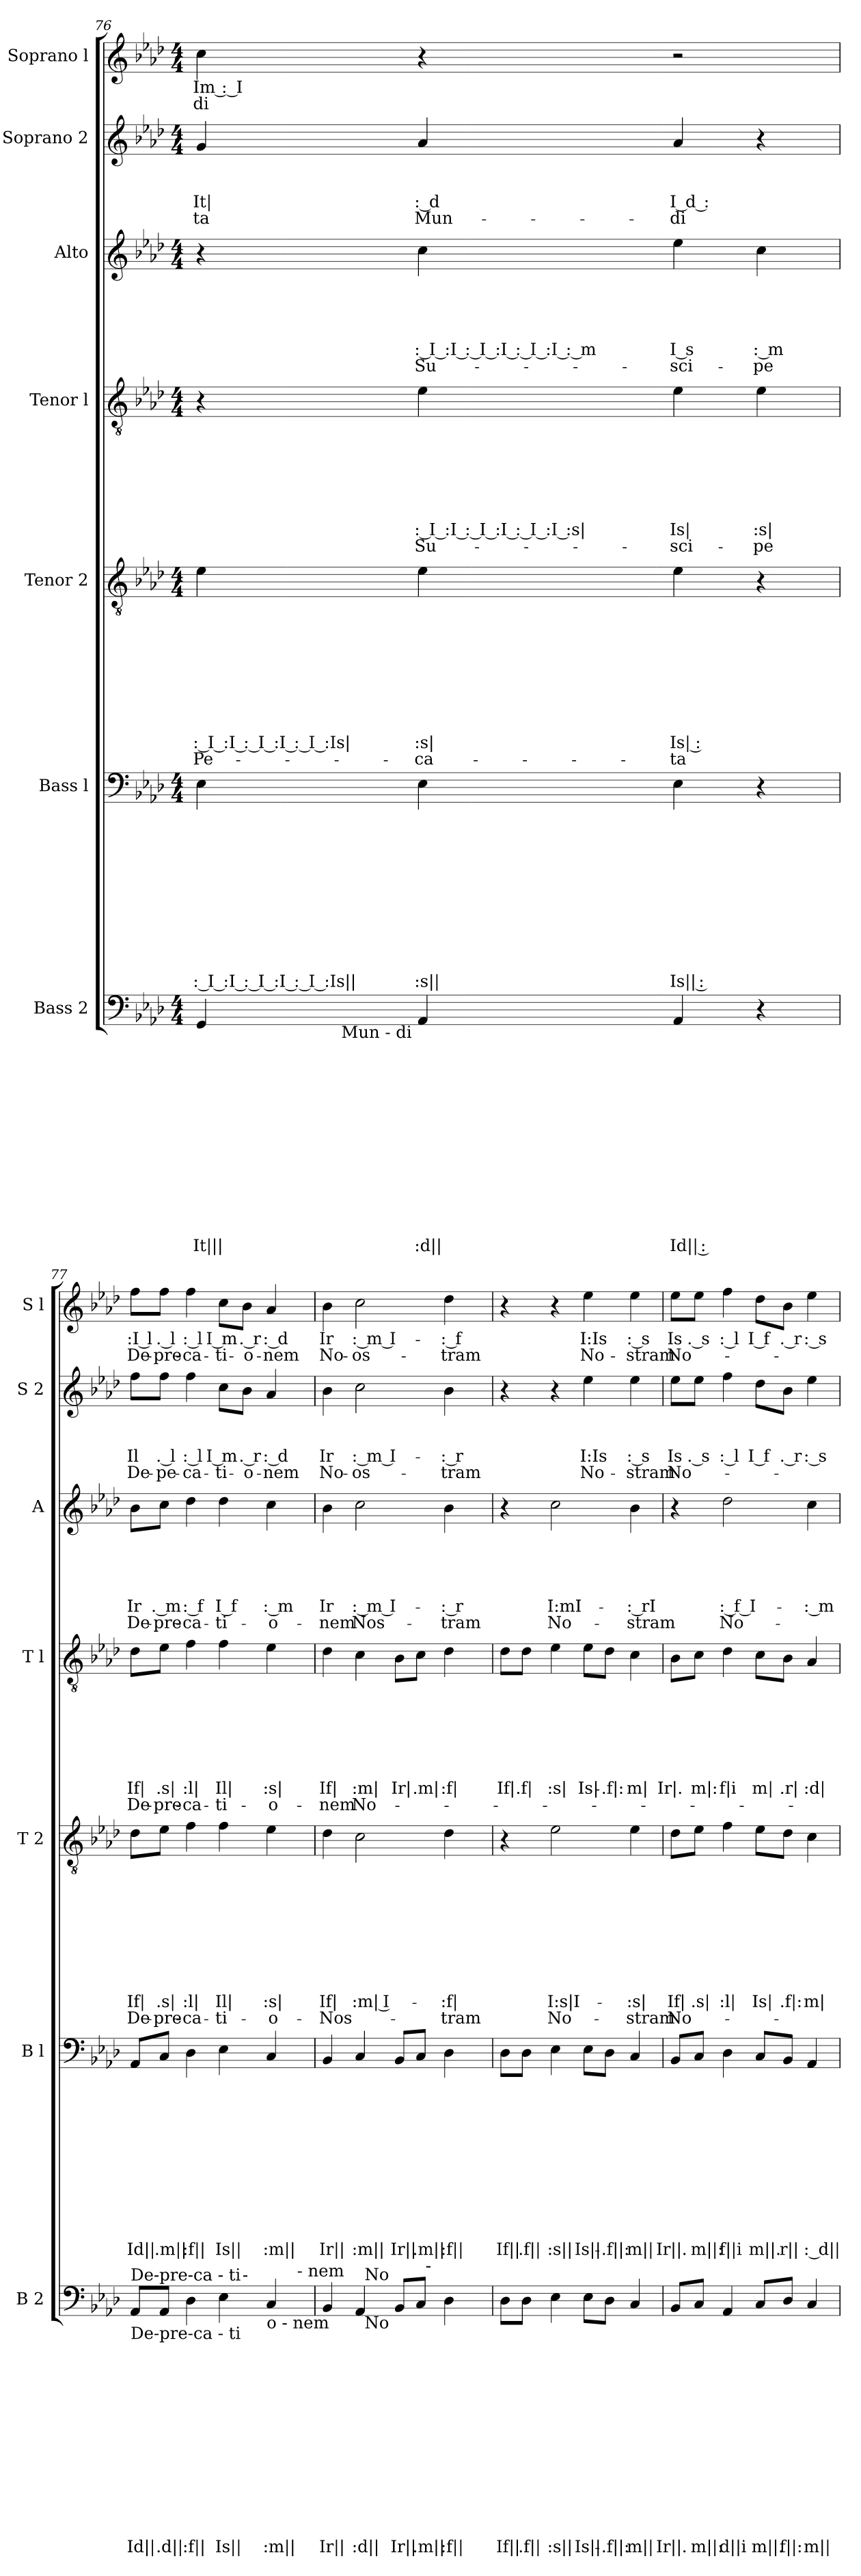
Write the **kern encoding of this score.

**kern	**text	**text	**text	**text	**text	**text	**text	**text	**text	**text	**text	**text	**text	**kern	**text	**text	**text	**text	**text	**text	**text	**text	**text	**text	**text	**kern	**text	**text	**text	**text	**text	**text	**text	**text	**text	**text	**kern	**text	**text	**text	**text	**text	**text	**text	**text	**kern	**text	**text	**text	**text	**text	**text	**kern	**text	**text	**text	**text	**kern	**text	**text
*part7	*part7	*part7	*part7	*part7	*part7	*part7	*part7	*part7	*part7	*part7	*part7	*part7	*part7	*part6	*part6	*part6	*part6	*part6	*part6	*part6	*part6	*part6	*part6	*part6	*part6	*part5	*part5	*part5	*part5	*part5	*part5	*part5	*part5	*part5	*part5	*part5	*part4	*part4	*part4	*part4	*part4	*part4	*part4	*part4	*part4	*part3	*part3	*part3	*part3	*part3	*part3	*part3	*part2	*part2	*part2	*part2	*part2	*part1	*part1	*part1
*staff7	*staff7	*staff7	*staff7	*staff7	*staff7	*staff7	*staff7	*staff7	*staff7	*staff7	*staff7	*staff7	*staff7	*staff6	*staff6	*staff6	*staff6	*staff6	*staff6	*staff6	*staff6	*staff6	*staff6	*staff6	*staff6	*staff5	*staff5	*staff5	*staff5	*staff5	*staff5	*staff5	*staff5	*staff5	*staff5	*staff5	*staff4	*staff4	*staff4	*staff4	*staff4	*staff4	*staff4	*staff4	*staff4	*staff3	*staff3	*staff3	*staff3	*staff3	*staff3	*staff3	*staff2	*staff2	*staff2	*staff2	*staff2	*staff1	*staff1	*staff1
*I"Bass 2	*	*	*	*	*	*	*	*	*	*	*	*	*	*I"Bass l	*	*	*	*	*	*	*	*	*	*	*	*I"Tenor 2	*	*	*	*	*	*	*	*	*	*	*I"Tenor l	*	*	*	*	*	*	*	*	*I"Alto	*	*	*	*	*	*	*I"Soprano 2	*	*	*	*	*I"Soprano l	*	*
*I'B 2	*	*	*	*	*	*	*	*	*	*	*	*	*	*I'B l	*	*	*	*	*	*	*	*	*	*	*	*I'T 2	*	*	*	*	*	*	*	*	*	*	*I'T l	*	*	*	*	*	*	*	*	*I'A	*	*	*	*	*	*	*I'S 2	*	*	*	*	*I'S l	*	*
*clefF4	*	*	*	*	*	*	*	*	*	*	*	*	*	*clefF4	*	*	*	*	*	*	*	*	*	*	*	*clefGv2	*	*	*	*	*	*	*	*	*	*	*clefGv2	*	*	*	*	*	*	*	*	*clefG2	*	*	*	*	*	*	*clefG2	*	*	*	*	*clefG2	*	*
*k[b-e-a-d-]	*	*	*	*	*	*	*	*	*	*	*	*	*	*k[b-e-a-d-]	*	*	*	*	*	*	*	*	*	*	*	*k[b-e-a-d-]	*	*	*	*	*	*	*	*	*	*	*k[b-e-a-d-]	*	*	*	*	*	*	*	*	*k[b-e-a-d-]	*	*	*	*	*	*	*k[b-e-a-d-]	*	*	*	*	*k[b-e-a-d-]	*	*
*A-:	*	*	*	*	*	*	*	*	*	*	*	*	*	*A-:	*	*	*	*	*	*	*	*	*	*	*	*A-:	*	*	*	*	*	*	*	*	*	*	*A-:	*	*	*	*	*	*	*	*	*A-:	*	*	*	*	*	*	*A-:	*	*	*	*	*A-:	*	*
*M4/4	*	*	*	*	*	*	*	*	*	*	*	*	*	*M4/4	*	*	*	*	*	*	*	*	*	*	*	*M4/4	*	*	*	*	*	*	*	*	*	*	*M4/4	*	*	*	*	*	*	*	*	*M4/4	*	*	*	*	*	*	*M4/4	*	*	*	*	*M4/4	*	*
=76	=76	=76	=76	=76	=76	=76	=76	=76	=76	=76	=76	=76	=76	=76	=76	=76	=76	=76	=76	=76	=76	=76	=76	=76	=76	=76	=76	=76	=76	=76	=76	=76	=76	=76	=76	=76	=76	=76	=76	=76	=76	=76	=76	=76	=76	=76	=76	=76	=76	=76	=76	=76	=76	=76	=76	=76	=76	=76	=76	=76
!LO:TX:a:t=Pe - ca - ta	!	!	!	!	!	!	!	!	!	!	!	!	!	!	!	!	!	!	!	!	!	!	!	!	!	!	!	!	!	!	!	!	!	!	!	!	!	!	!	!	!	!	!	!	!	!	!	!	!	!	!	!	!	!	!	!	!	!	!	!
!	!	!	!	!	!	!	!	!	!	!	!	!	!LO:LY:b:rj	!	!	!	!	!	!	!	!	!	!	!	!LO:LY:b:rj	!	!	!	!	!	!	!	!	!	!LO:LY:b:rj	!LO:LY:b:rj	!	!	!	!	!	!	!	!	!	!	!	!	!	!	!	!	!	!	!	!LO:LY:b:rj	!LO:LY:b:rj	!	!LO:LY:b:rj	!LO:LY:b:rj
*^	*	*	*	*	*	*	*	*	*	*	*	*	*	*	*	*	*	*	*	*	*	*	*	*	*	*	*	*	*	*	*	*	*	*	*	*	*	*	*	*	*	*	*	*	*	*	*	*	*	*	*	*	*	*	*	*	*	*	*	*
4GG/	8.ryy	.	.	.	.	.	.	.	.	.	.	.	.	It|||	4E-\	.	.	.	.	.	.	.	.	.	.	-: I :I : I :I : I :Is||	4e-\	.	.	.	.	.	.	.	.	-: I :I : I :I : I :Is|	Pe-	4r	.	.	.	.	.	.	.	.	4r	.	.	.	.	.	.	4g/	.	.	It|	-ta	4cc\	Im : I	-di
!	!LO:TX:b:t=Mun - di	!	!	!	!	!	!	!	!	!	!	!	!	!	!	!	!	!	!	!	!	!	!	!	!	!	!	!	!	!	!	!	!	!	!	!	!	!	!	!	!	!	!	!	!	!	!	!	!	!	!	!	!	!	!	!	!	!	!	!	!
.	2ryy	.	.	.	.	.	.	.	.	.	.	.	.	.	.	.	.	.	.	.	.	.	.	.	.	.	.	.	.	.	.	.	.	.	.	.	.	.	.	.	.	.	.	.	.	.	.	.	.	.	.	.	.	.	.	.	.	.	.	.	.
!	!	!	!	!	!	!	!	!	!	!	!	!	!	!LO:LY:b:rj	!	!	!	!	!	!	!	!	!	!	!	!LO:LY:b:rj	!	!	!	!	!	!	!	!	!	!LO:LY:b:rj	!LO:LY:b:rj	!	!	!	!	!	!	!	!LO:LY:b:rj	!LO:LY:b:rj	!	!	!	!	!	!LO:LY:b:rj	!LO:LY:b:rj	!	!	!	!LO:LY:b:rj	!LO:LY:b:rj	!	!	!
4AA-/	.	.	.	.	.	.	.	.	.	.	.	.	.	:d||	4E-\	.	.	.	.	.	.	.	.	.	.	:s||	4e-\	.	.	.	.	.	.	.	.	:s|	-ca-	4e-\	.	.	.	.	.	.	-: I :I : I :I : I :I :s|	Su-	4cc\	.	.	.	.	-: I :I : I :I : I :I : m	Su-	4a-/	.	.	: d	Mun-	4r	.	.
!	!	!	!	!	!	!	!	!	!	!	!	!	!	!LO:LY:b:rj	!	!	!	!	!	!	!	!	!	!	!	!LO:LY:b:rj	!	!	!	!	!	!	!	!	!	!LO:LY:b:rj	!LO:LY:b:rj	!	!	!	!	!	!	!	!LO:LY:b:rj	!LO:LY:b:rj	!	!	!	!	!	!LO:LY:b:rj	!LO:LY:b:rj	!	!	!	!LO:LY:b:rj	!LO:LY:b:rj	!	!	!
4AA-/	.	.	.	.	.	.	.	.	.	.	.	.	.	Id|| :	4E-\	.	.	.	.	.	.	.	.	.	.	Is|| :	4e-\	.	.	.	.	.	.	.	.	Is| :	-ta	4e-\	.	.	.	.	.	.	Is|	-sci-	4ee-\	.	.	.	.	I s	-sci-	4a-/	.	.	I d :	-di	2r	.	.
.	4ryy	.	.	.	.	.	.	.	.	.	.	.	.	.	.	.	.	.	.	.	.	.	.	.	.	.	.	.	.	.	.	.	.	.	.	.	.	.	.	.	.	.	.	.	.	.	.	.	.	.	.	.	.	.	.	.	.	.	.	.	.
!	!	!	!	!	!	!	!	!	!	!	!	!	!	!	!	!	!	!	!	!	!	!	!	!	!	!	!	!	!	!	!	!	!	!	!	!	!	!	!	!	!	!	!	!	!LO:LY:b:rj	!LO:LY:b:rj	!	!	!	!	!	!LO:LY:b:rj	!LO:LY:b:rj	!	!	!	!	!	!	!	!
4r	.	.	.	.	.	.	.	.	.	.	.	.	.	.	4r	.	.	.	.	.	.	.	.	.	.	.	4r	.	.	.	.	.	.	.	.	.	.	4e-\	.	.	.	.	.	.	:s|	-pe	4cc\	.	.	.	.	: m	-pe	4r	.	.	.	.	.	.	.
.	16ryy	.	.	.	.	.	.	.	.	.	.	.	.	.	.	.	.	.	.	.	.	.	.	.	.	.	.	.	.	.	.	.	.	.	.	.	.	.	.	.	.	.	.	.	.	.	.	.	.	.	.	.	.	.	.	.	.	.	.	.	.
=77	=77	=77	=77	=77	=77	=77	=77	=77	=77	=77	=77	=77	=77	=77	=77	=77	=77	=77	=77	=77	=77	=77	=77	=77	=77	=77	=77	=77	=77	=77	=77	=77	=77	=77	=77	=77	=77	=77	=77	=77	=77	=77	=77	=77	=77	=77	=77	=77	=77	=77	=77	=77	=77	=77	=77	=77	=77	=77	=77	=77	=77
!LO:TX:b:t=De-pre-ca - ti	!	!	!	!	!	!	!	!	!	!	!	!	!	!	!	!	!	!	!	!	!	!	!	!	!	!	!	!	!	!	!	!	!	!	!	!	!	!	!	!	!	!	!	!	!	!	!	!	!	!	!	!	!	!	!	!	!	!	!	!	!
!LO:TX:a:t=De-pre-ca - ti	!	!	!	!	!	!	!	!	!	!	!	!	!	!	!	!	!	!	!	!	!	!	!	!	!	!	!	!	!	!	!	!	!	!	!	!	!	!	!	!	!	!	!	!	!	!	!	!	!	!	!	!	!	!	!	!	!	!	!	!	!
!	!	!	!	!	!	!	!	!	!	!	!	!	!	!LO:LY:b:rj	!	!	!	!	!	!	!	!	!	!	!	!LO:LY:b:rj	!	!	!	!	!	!	!	!	!	!LO:LY:b:rj	!LO:LY:b:rj	!	!	!	!	!	!	!	!LO:LY:b:rj	!LO:LY:b:rj	!	!	!	!	!	!LO:LY:b:rj	!LO:LY:b:rj	!	!	!	!LO:LY:b:rj	!LO:LY:b:rj	!	!LO:LY:b:rj	!LO:LY:b:rj
*	*^	*	*	*	*	*	*	*	*	*	*	*	*	*	*	*	*	*	*	*	*	*	*	*	*	*	*	*	*	*	*	*	*	*	*	*	*	*	*	*	*	*	*	*	*	*	*	*	*	*	*	*	*	*	*	*	*	*	*	*	*
8AA-/L	2ryy	2ryy	.	.	.	.	.	.	.	.	.	.	.	.	Id||	8AA-/L	.	.	.	.	.	.	.	.	.	.	Id||	8d-\L	.	.	.	.	.	.	.	.	If|	De-	8d-\L	.	.	.	.	.	.	If|	De-	8b-\L	.	.	.	.	Ir	De-	8ff\L	.	.	Il	De-	8ff\L	:I l	De-
!	!	!	!	!	!	!	!	!	!	!	!	!	!	!	!LO:LY:b:rj	!	!	!	!	!	!	!	!	!	!	!	!LO:LY:b:rj	!	!	!	!	!	!	!	!	!	!LO:LY:b:rj	!LO:LY:b:rj	!	!	!	!	!	!	!	!LO:LY:b:rj	!LO:LY:b:rj	!	!	!	!	!	!LO:LY:b:rj	!LO:LY:b:rj	!	!	!	!LO:LY:b:rj	!LO:LY:b:rj	!	!LO:LY:b:rj	!LO:LY:b:rj
8AA-/J	.	.	.	.	.	.	.	.	.	.	.	.	.	.	.d||	8C/J	.	.	.	.	.	.	.	.	.	.	.m||	8e-\J	.	.	.	.	.	.	.	.	.s|	-pre-	8e-\J	.	.	.	.	.	.	.s|	-pre-	8cc\J	.	.	.	.	. m	-pre-	8ff\J	.	.	. l	-pe-	8ff\J	. l	-pre-
!	!	!	!	!	!	!	!	!	!	!	!	!	!	!	!LO:LY:b:rj	!	!	!	!	!	!	!	!	!	!	!	!LO:LY:b:rj	!	!	!	!	!	!	!	!	!	!LO:LY:b:rj	!LO:LY:b:rj	!	!	!	!	!	!	!	!LO:LY:b:rj	!LO:LY:b:rj	!	!	!	!	!	!LO:LY:b:rj	!LO:LY:b:rj	!	!	!	!LO:LY:b:rj	!LO:LY:b:rj	!	!LO:LY:b:rj	!LO:LY:b:rj
4D-\	.	.	.	.	.	.	.	.	.	.	.	.	.	.	:f||	4D-\	.	.	.	.	.	.	.	.	.	.	:f||	4f\	.	.	.	.	.	.	.	.	:l|	-ca-	4f\	.	.	.	.	.	.	:l|	-ca-	4dd-\	.	.	.	.	: f	-ca-	4ff\	.	.	: l	-ca-	4ff\	: l	-ca-
!	!	!	!	!	!	!	!	!	!	!	!	!	!	!	!LO:LY:b:rj	!	!	!	!	!	!	!	!	!	!	!	!LO:LY:b:rj	!	!	!	!	!	!	!	!	!	!LO:LY:b:rj	!LO:LY:b:rj	!	!	!	!	!	!	!	!LO:LY:b:rj	!LO:LY:b:rj	!	!	!	!	!	!LO:LY:b:rj	!LO:LY:b:rj	!	!	!	!LO:LY:b:rj	!LO:LY:b:rj	!	!LO:LY:b:rj	!LO:LY:b:rj
4E-\	8ryy	4ryy	.	.	.	.	.	.	.	.	.	.	.	.	Is||	4E-\	.	.	.	.	.	.	.	.	.	.	Is||	4f\	.	.	.	.	.	.	.	.	Il|	-ti-	4f\	.	.	.	.	.	.	Il|	-ti-	4dd-\	.	.	.	.	I f	-ti-	8cc\L	.	.	I m	-ti-	8cc\L	I m	-ti-
!	!LO:TX:a:t=-	!	!	!	!	!	!	!	!	!	!	!	!	!	!	!	!	!	!	!	!	!	!	!	!	!	!	!	!	!	!	!	!	!	!	!	!	!	!	!	!	!	!	!	!	!	!	!	!	!	!	!	!	!	!	!	!	!	!	!	!	!
!	!	!	!	!	!	!	!	!	!	!	!	!	!	!	!	!	!	!	!	!	!	!	!	!	!	!	!	!	!	!	!	!	!	!	!	!	!	!	!	!	!	!	!	!	!	!	!	!	!	!	!	!	!	!	!	!	!	!LO:LY:b:rj	!LO:LY:b:rj	!	!LO:LY:b:rj	!LO:LY:b:rj
.	4.ryy	.	.	.	.	.	.	.	.	.	.	.	.	.	.	.	.	.	.	.	.	.	.	.	.	.	.	.	.	.	.	.	.	.	.	.	.	.	.	.	.	.	.	.	.	.	.	.	.	.	.	.	.	.	8b-\J	.	.	. r	-o-	8b-\J	. r	-o-
!LO:TX:b:t=o - nem	!	!	!	!	!	!	!	!	!	!	!	!	!	!	!	!	!	!	!	!	!	!	!	!	!	!	!	!	!	!	!	!	!	!	!	!	!	!	!	!	!	!	!	!	!	!	!	!	!	!	!	!	!	!	!	!	!	!	!	!	!	!
!	!	!	!	!	!	!	!	!	!	!	!	!	!	!	!LO:LY:b:rj	!	!	!	!	!	!	!	!	!	!	!	!LO:LY:b:rj	!	!	!	!	!	!	!	!	!	!LO:LY:b:rj	!LO:LY:b:rj	!	!	!	!	!	!	!	!LO:LY:b:rj	!LO:LY:b:rj	!	!	!	!	!	!LO:LY:b:rj	!LO:LY:b:rj	!	!	!	!LO:LY:b:rj	!LO:LY:b:rj	!	!LO:LY:b:rj	!LO:LY:b:rj
4C</	.	8ryy	.	.	.	.	.	.	.	.	.	.	.	.	:m||	4C/	.	.	.	.	.	.	.	.	.	.	:m||	4e-\	.	.	.	.	.	.	.	.	:s|	-o-	4e-\	.	.	.	.	.	.	:s|	-o-	4cc\	.	.	.	.	: m	-o-	4a-/	.	.	: d	-nem	4a-/	: d	-nem
.	.	32ryy	.	.	.	.	.	.	.	.	.	.	.	.	.	.	.	.	.	.	.	.	.	.	.	.	.	.	.	.	.	.	.	.	.	.	.	.	.	.	.	.	.	.	.	.	.	.	.	.	.	.	.	.	.	.	.	.	.	.	.	.
!	!	!LO:TX:a:t=- nem	!	!	!	!	!	!	!	!	!	!	!	!	!	!	!	!	!	!	!	!	!	!	!	!	!	!	!	!	!	!	!	!	!	!	!	!	!	!	!	!	!	!	!	!	!	!	!	!	!	!	!	!	!	!	!	!	!	!	!	!
.	.	16.ryy	.	.	.	.	.	.	.	.	.	.	.	.	.	.	.	.	.	.	.	.	.	.	.	.	.	.	.	.	.	.	.	.	.	.	.	.	.	.	.	.	.	.	.	.	.	.	.	.	.	.	.	.	.	.	.	.	.	.	.	.
=78	=78	=78	=78	=78	=78	=78	=78	=78	=78	=78	=78	=78	=78	=78	=78	=78	=78	=78	=78	=78	=78	=78	=78	=78	=78	=78	=78	=78	=78	=78	=78	=78	=78	=78	=78	=78	=78	=78	=78	=78	=78	=78	=78	=78	=78	=78	=78	=78	=78	=78	=78	=78	=78	=78	=78	=78	=78	=78	=78	=78	=78	=78
!	!	!	!	!	!	!	!	!	!	!	!	!	!	!	!LO:LY:b:rj	!	!	!	!	!	!	!	!	!	!	!	!LO:LY:b:rj	!	!	!	!	!	!	!	!	!	!LO:LY:b:rj	!LO:LY:b:rj	!	!	!	!	!	!	!	!LO:LY:b:rj	!LO:LY:b:rj	!	!	!	!	!	!LO:LY:b:rj	!LO:LY:b:rj	!	!	!	!LO:LY:b:rj	!LO:LY:b:rj	!	!LO:LY:b:rj	!LO:LY:b:rj
4BB-/	4ryy	2ryy	.	.	.	.	.	.	.	.	.	.	.	.	Ir||	4BB-/	.	.	.	.	.	.	.	.	.	.	Ir||	4d-\	.	.	.	.	.	.	.	.	If|	-Nos-	4d-\	.	.	.	.	.	.	If|	-nem	4b-\	.	.	.	.	Ir	-nem	4b-\	.	.	Ir	No-	4b-\	Ir	No-
!	!	!	!	!	!	!	!	!	!	!	!	!	!	!	!LO:LY:b:rj	!	!	!	!	!	!	!	!	!	!	!	!LO:LY:b:rj	!	!	!	!	!	!	!	!	!	!LO:LY:b:rj	!	!	!	!	!	!	!	!	!LO:LY:b:rj	!LO:LY:b:rj	!	!	!	!	!	!LO:LY:b:rj	!LO:LY:b:rj	!	!	!	!LO:LY:b:rj	!LO:LY:b:rj	!	!LO:LY:b:rj	!LO:LY:b:rj
4AA-/	32ryy	.	.	.	.	.	.	.	.	.	.	.	.	.	:d||	4C/	.	.	.	.	.	.	.	.	.	.	:m||	2c\	.	.	.	.	.	.	.	.	:m| I-	.	4c\	.	.	.	.	.	.	:m|	No-	2cc\	.	.	.	.	: m I-	Nos-	2cc\	.	.	: m I-	-os-	2cc\	: m I-	-os-
!	!LO:TX:b:t=No	!	!	!	!	!	!	!	!	!	!	!	!	!	!	!	!	!	!	!	!	!	!	!	!	!	!	!	!	!	!	!	!	!	!	!	!	!	!	!	!	!	!	!	!	!	!	!	!	!	!	!	!	!	!	!	!	!	!	!	!	!
!	!LO:TX:a:t=No	!	!	!	!	!	!	!	!	!	!	!	!	!	!	!	!	!	!	!	!	!	!	!	!	!	!	!	!	!	!	!	!	!	!	!	!	!	!	!	!	!	!	!	!	!	!	!	!	!	!	!	!	!	!	!	!	!	!	!	!	!
.	2ryy	.	.	.	.	.	.	.	.	.	.	.	.	.	.	.	.	.	.	.	.	.	.	.	.	.	.	.	.	.	.	.	.	.	.	.	.	.	.	.	.	.	.	.	.	.	.	.	.	.	.	.	.	.	.	.	.	.	.	.	.	.
!	!	!	!	!	!	!	!	!	!	!	!	!	!	!	!LO:LY:b:rj	!	!	!	!	!	!	!	!	!	!	!	!LO:LY:b:rj	!	!	!	!	!	!	!	!	!	!	!	!	!	!	!	!	!	!	!LO:LY:b:rj	!	!	!	!	!	!	!	!	!	!	!	!	!	!	!	!
8BB-/L	.	8ryy	.	.	.	.	.	.	.	.	.	.	.	.	Ir||	8BB-/L	.	.	.	.	.	.	.	.	.	.	Ir||	.	.	.	.	.	.	.	.	.	.	.	8B-\L	.	.	.	.	.	.	Ir|	.	.	.	.	.	.	.	.	.	.	.	.	.	.	.	.
!	!	!	!	!	!	!	!	!	!	!	!	!	!	!	!LO:LY:b:rj	!	!	!	!	!	!	!	!	!	!	!	!LO:LY:b:rj	!	!	!	!	!	!	!	!	!	!	!	!	!	!	!	!	!	!	!LO:LY:b:rj	!	!	!	!	!	!	!	!	!	!	!	!	!	!	!	!
8C/J	.	32ryy	.	.	.	.	.	.	.	.	.	.	.	.	.m||	8C/J	.	.	.	.	.	.	.	.	.	.	.m||	.	.	.	.	.	.	.	.	.	.	.	8c\J	.	.	.	.	.	.	.m|	.	.	.	.	.	.	.	.	.	.	.	.	.	.	.	.
!	!	!LO:TX:a:t=-	!	!	!	!	!	!	!	!	!	!	!	!	!	!	!	!	!	!	!	!	!	!	!	!	!	!	!	!	!	!	!	!	!	!	!	!	!	!	!	!	!	!	!	!	!	!	!	!	!	!	!	!	!	!	!	!	!	!	!	!
.	.	4ryy	.	.	.	.	.	.	.	.	.	.	.	.	.	.	.	.	.	.	.	.	.	.	.	.	.	.	.	.	.	.	.	.	.	.	.	.	.	.	.	.	.	.	.	.	.	.	.	.	.	.	.	.	.	.	.	.	.	.	.	.
!	!	!	!	!	!	!	!	!	!	!	!	!	!	!	!LO:LY:b:rj	!	!	!	!	!	!	!	!	!	!	!	!LO:LY:b:rj	!	!	!	!	!	!	!	!	!	!LO:LY:b:rj	!LO:LY:b:rj	!	!	!	!	!	!	!	!LO:LY:b:rj	!	!	!	!	!	!	!LO:LY:b:rj	!LO:LY:b:rj	!	!	!	!LO:LY:b:rj	!LO:LY:b:rj	!	!LO:LY:b:rj	!LO:LY:b:rj
4D-\	.	.	.	.	.	.	.	.	.	.	.	.	.	.	:f||	4D-\	.	.	.	.	.	.	.	.	.	.	:f||	4d-\	.	.	.	.	.	.	.	.	-:f|	-tram	4d-\	.	.	.	.	.	.	:f|	.	4b-\	.	.	.	.	-: r	-tram	4b-\	.	.	-: r	-tram	4dd-\	-: f	-tram
.	8..ryy	.	.	.	.	.	.	.	.	.	.	.	.	.	.	.	.	.	.	.	.	.	.	.	.	.	.	.	.	.	.	.	.	.	.	.	.	.	.	.	.	.	.	.	.	.	.	.	.	.	.	.	.	.	.	.	.	.	.	.	.	.
.	.	16.ryy	.	.	.	.	.	.	.	.	.	.	.	.	.	.	.	.	.	.	.	.	.	.	.	.	.	.	.	.	.	.	.	.	.	.	.	.	.	.	.	.	.	.	.	.	.	.	.	.	.	.	.	.	.	.	.	.	.	.	.	.
!!LO:LB:g=z
=79	=79	=79	=79	=79	=79	=79	=79	=79	=79	=79	=79	=79	=79	=79	=79	=79	=79	=79	=79	=79	=79	=79	=79	=79	=79	=79	=79	=79	=79	=79	=79	=79	=79	=79	=79	=79	=79	=79	=79	=79	=79	=79	=79	=79	=79	=79	=79	=79	=79	=79	=79	=79	=79	=79	=79	=79	=79	=79	=79	=79	=79	=79
!	!	!	!	!	!	!	!	!	!	!	!	!	!	!	!LO:LY:b:rj	!	!	!	!	!	!	!	!	!	!	!	!LO:LY:b:rj	!	!	!	!	!	!	!	!	!	!	!	!	!	!	!	!	!	!	!LO:LY:b:rj	!	!	!	!	!	!	!	!	!	!	!	!	!	!	!	!
*v	*v	*v	*	*	*	*	*	*	*	*	*	*	*	*	*	*	*	*	*	*	*	*	*	*	*	*	*	*	*	*	*	*	*	*	*	*	*	*	*	*	*	*	*	*	*	*	*	*	*	*	*	*	*	*	*	*	*	*	*	*	*	*
8D-\L	.	.	.	.	.	.	.	.	.	.	.	.	If||	8D-\L	.	.	.	.	.	.	.	.	.	.	If||	4r	.	.	.	.	.	.	.	.	.	.	8d-\L	.	.	.	.	.	.	If|	.	4r	.	.	.	.	.	.	4r	.	.	.	.	4r	.	.
!	!	!	!	!	!	!	!	!	!	!	!	!	!LO:LY:b:rj	!	!	!	!	!	!	!	!	!	!	!	!LO:LY:b:rj	!	!	!	!	!	!	!	!	!	!	!	!	!	!	!	!	!	!	!LO:LY:b:rj	!	!	!	!	!	!	!	!	!	!	!	!	!	!	!	!
8D-\J	.	.	.	.	.	.	.	.	.	.	.	.	.f­||	8D-\J	.	.	.	.	.	.	.	.	.	.	.f­||	.	.	.	.	.	.	.	.	.	.	.	8d-\J	.	.	.	.	.	.	.f­|	.	.	.	.	.	.	.	.	.	.	.	.	.	.	.	.
!	!	!	!	!	!	!	!	!	!	!	!	!	!LO:LY:b:rj	!	!	!	!	!	!	!	!	!	!	!	!LO:LY:b:rj	!	!	!	!	!	!	!	!	!	!LO:LY:b:rj	!LO:LY:b:rj	!	!	!	!	!	!	!	!LO:LY:b:rj	!	!	!	!	!	!	!LO:LY:b:rj	!LO:LY:b:rj	!	!	!	!	!	!	!	!
4E-\	.	.	.	.	.	.	.	.	.	.	.	.	:s||	4E-\	.	.	.	.	.	.	.	.	.	.	:s||	2e-\	.	.	.	.	.	.	.	.	I:s|I-	No-	4e-\	.	.	.	.	.	.	:s|	.	2cc\	.	.	.	.	I:mI-	No-	4r	.	.	.	.	4r	.	.
!	!	!	!	!	!	!	!	!	!	!	!	!	!LO:LY:b:rj	!	!	!	!	!	!	!	!	!	!	!	!LO:LY:b:rj	!	!	!	!	!	!	!	!	!	!	!	!	!	!	!	!	!	!	!LO:LY:b:rj	!	!	!	!	!	!	!	!	!	!	!	!LO:LY:b:rj	!LO:LY:b:rj	!	!LO:LY:b:rj	!LO:LY:b:rj
8E-\L	.	.	.	.	.	.	.	.	.	.	.	.	Is||-	8E-\L	.	.	.	.	.	.	.	.	.	.	Is||-	.	.	.	.	.	.	.	.	.	.	.	8e-\L	.	.	.	.	.	.	Is|-	.	.	.	.	.	.	.	.	4ee-\	.	.	I:Is	No-	4ee-\	I:Is	No-
!	!	!	!	!	!	!	!	!	!	!	!	!	!LO:LY:b:rj	!	!	!	!	!	!	!	!	!	!	!	!LO:LY:b:rj	!	!	!	!	!	!	!	!	!	!	!	!	!	!	!	!	!	!	!LO:LY:b:rj	!	!	!	!	!	!	!	!	!	!	!	!	!	!	!	!
8D-\J	.	.	.	.	.	.	.	.	.	.	.	.	-.f||:	8D-\J	.	.	.	.	.	.	.	.	.	.	-.f||:	.	.	.	.	.	.	.	.	.	.	.	8d-\J	.	.	.	.	.	.	-.f|:	.	.	.	.	.	.	.	.	.	.	.	.	.	.	.	.
!	!	!	!	!	!	!	!	!	!	!	!	!	!LO:LY:b	!	!	!	!	!	!	!	!	!	!	!	!LO:LY:b	!	!	!	!	!	!	!	!	!	!LO:LY:b:rj	!LO:LY:b:rj	!	!	!	!	!	!	!	!LO:LY:b	!	!	!	!	!	!	!LO:LY:b:rj	!LO:LY:b:rj	!	!	!	!LO:LY:b:rj	!LO:LY:b:rj	!	!LO:LY:b:rj	!LO:LY:b:rj
4C/	.	.	.	.	.	.	.	.	.	.	.	.	m||	4C/	.	.	.	.	.	.	.	.	.	.	m||	4e-\	.	.	.	.	.	.	.	.	-:s|	-stram	4c\	.	.	.	.	.	.	m|	.	4b-\	.	.	.	.	-: rI	-stram	4ee-\	.	.	: s	-stram	4ee-\	: s	-stram
=80	=80	=80	=80	=80	=80	=80	=80	=80	=80	=80	=80	=80	=80	=80	=80	=80	=80	=80	=80	=80	=80	=80	=80	=80	=80	=80	=80	=80	=80	=80	=80	=80	=80	=80	=80	=80	=80	=80	=80	=80	=80	=80	=80	=80	=80	=80	=80	=80	=80	=80	=80	=80	=80	=80	=80	=80	=80	=80	=80	=80
!	!	!	!	!	!	!	!	!	!	!	!	!	!LO:LY:b:rj	!	!	!	!	!	!	!	!	!	!	!	!LO:LY:b:rj	!	!	!	!	!	!	!	!	!	!LO:LY:b:rj	!LO:LY:b:rj	!	!	!	!	!	!	!	!LO:LY:b:rj	!	!	!	!	!	!	!	!	!	!	!	!LO:LY:b:rj	!LO:LY:b:rj	!	!LO:LY:b:rj	!LO:LY:b:rj
8BB-/L	.	.	.	.	.	.	.	.	.	.	.	.	I­r||.	8BB-/L	.	.	.	.	.	.	.	.	.	.	I­r||.	8d-\L	.	.	.	.	.	.	.	.	If|	No-	8B-\L	.	.	.	.	.	.	I­r|.	.	4r	.	.	.	.	.	.	8ee-\L	.	.	Is	No-	8ee-\L	Is	No-
!	!	!	!	!	!	!	!	!	!	!	!	!	!LO:LY:b	!	!	!	!	!	!	!	!	!	!	!	!LO:LY:b	!	!	!	!	!	!	!	!	!	!LO:LY:b:rj	!	!	!	!	!	!	!	!	!LO:LY:b	!	!	!	!	!	!	!	!	!	!	!	!LO:LY:b:rj	!	!	!LO:LY:b:rj	!
8C/J	.	.	.	.	.	.	.	.	.	.	.	.	m||:	8C/J	.	.	.	.	.	.	.	.	.	.	m||:	8e-\J	.	.	.	.	.	.	.	.	.s|	.	8c\J	.	.	.	.	.	.	m|:	.	.	.	.	.	.	.	.	8ee-\J	.	.	. s	.	8ee-\J	. s	.
!	!	!	!	!	!	!	!	!	!	!	!	!	!LO:LY:b	!	!	!	!	!	!	!	!	!	!	!	!LO:LY:b	!	!	!	!	!	!	!	!	!	!LO:LY:b:rj	!	!	!	!	!	!	!	!	!LO:LY:b	!	!	!	!	!	!	!LO:LY:b:rj	!LO:LY:b:rj	!	!	!	!LO:LY:b:rj	!	!	!LO:LY:b:rj	!
4AA-/	.	.	.	.	.	.	.	.	.	.	.	.	d||­i	4D-\	.	.	.	.	.	.	.	.	.	.	f||­i	4f\	.	.	.	.	.	.	.	.	:l|	.	4d-\	.	.	.	.	.	.	f|­i	.	2dd-\	.	.	.	.	: f I-	No-	4ff\	.	.	: l	.	4ff\	: l	.
!	!	!	!	!	!	!	!	!	!	!	!	!	!LO:LY:b	!	!	!	!	!	!	!	!	!	!	!	!LO:LY:b	!	!	!	!	!	!	!	!	!	!LO:LY:b:rj	!	!	!	!	!	!	!	!	!LO:LY:b	!	!	!	!	!	!	!	!	!	!	!	!LO:LY:b:rj	!	!	!LO:LY:b:rj	!
8C/L	.	.	.	.	.	.	.	.	.	.	.	.	m||.	8C/L	.	.	.	.	.	.	.	.	.	.	m||.	8e-\L	.	.	.	.	.	.	.	.	Is|	.	8c\L	.	.	.	.	.	.	m|	.	.	.	.	.	.	.	.	8dd-\L	.	.	I f	.	8dd-\L	I f	.
!	!	!	!	!	!	!	!	!	!	!	!	!	!LO:LY:b	!	!	!	!	!	!	!	!	!	!	!	!LO:LY:b	!	!	!	!	!	!	!	!	!	!LO:LY:b:rj	!	!	!	!	!	!	!	!	!LO:LY:b:rj	!	!	!	!	!	!	!	!	!	!	!	!LO:LY:b:rj	!	!	!LO:LY:b:rj	!
8D-/J	.	.	.	.	.	.	.	.	.	.	.	.	f||:	8BB-/J	.	.	.	.	.	.	.	.	.	.	r||	8d-\J	.	.	.	.	.	.	.	.	.f|:	.	8B-\J	.	.	.	.	.	.	.r|	.	.	.	.	.	.	.	.	8b-\J	.	.	. r	.	8b-\J	. r	.
!	!	!	!	!	!	!	!	!	!	!	!	!	!LO:LY:b:rj	!	!	!	!	!	!	!	!	!	!	!	!LO:LY:b:rj	!	!	!	!	!	!	!	!	!	!LO:LY:b	!	!	!	!	!	!	!	!	!LO:LY:b:rj	!	!	!	!	!	!	!LO:LY:b:rj	!	!	!	!	!LO:LY:b:rj	!	!	!LO:LY:b:rj	!
4C/	.	.	.	.	.	.	.	.	.	.	.	.	m||-	4AA-/	.	.	.	.	.	.	.	.	.	.	: d||-	4c\	.	.	.	.	.	.	.	.	m|	.	4A-/	.	.	.	.	.	.	:­d|	.	4cc\	.	.	.	.	-: m	.	4ee-\	.	.	: s	.	4ee-\	: s	.
=	=	=	=	=	=	=	=	=	=	=	=	=	=	=	=	=	=	=	=	=	=	=	=	=	=	=	=	=	=	=	=	=	=	=	=	=	=	=	=	=	=	=	=	=	=	=	=	=	=	=	=	=	=	=	=	=	=	=	=	=
*-	*-	*-	*-	*-	*-	*-	*-	*-	*-	*-	*-	*-	*-	*-	*-	*-	*-	*-	*-	*-	*-	*-	*-	*-	*-	*-	*-	*-	*-	*-	*-	*-	*-	*-	*-	*-	*-	*-	*-	*-	*-	*-	*-	*-	*-	*-	*-	*-	*-	*-	*-	*-	*-	*-	*-	*-	*-	*-	*-	*-
